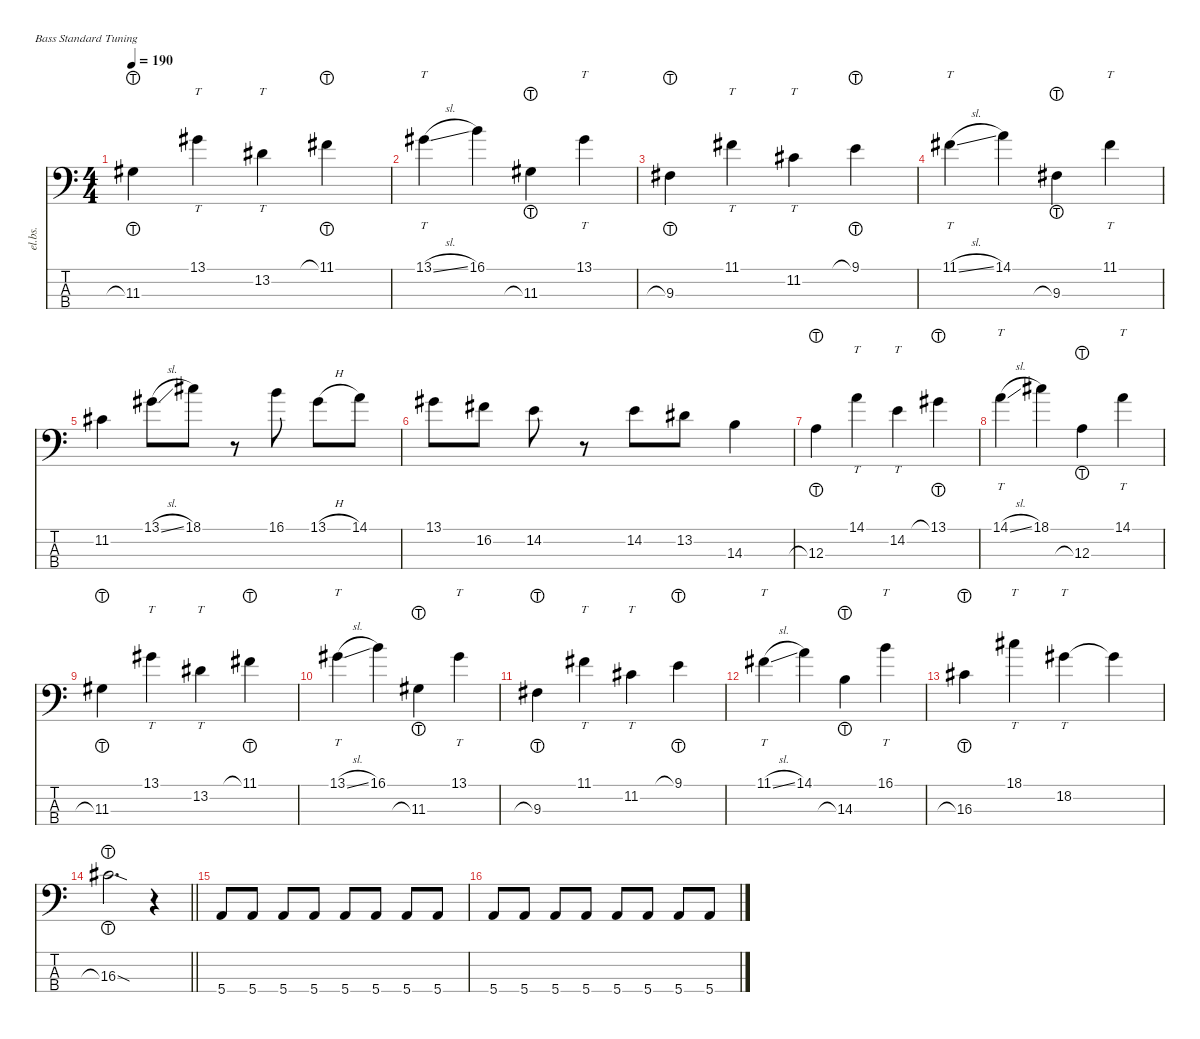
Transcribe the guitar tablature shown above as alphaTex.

\defaultSystemsLayout 4
\hideDynamics
\bracketExtendMode nobrackets
\track ("Electric Bass" "el.bs.") {mute instrument electricbassfinger}
\staff {score tabs}
\tuning (G2 D2 A1 E1)
\ts (4 4)
\tempo 190
\clef f4
\ks c
11.3{lht acc #}.4{dy mf beam Down} 13.1{acc #}.4{tt beam Down} 13.2{acc #}.4{tt beam Down} 11.1{lht acc #}.4{beam Down} |
13.1{sl acc #}.4{tt beam Down} 16.1.4{beam Down} 11.3{lht acc #}.4{beam Down} 13.1{acc #}.4{tt beam Down} |
9.3{lht acc #}.4{beam Down} 11.1{acc #}.4{tt beam Down} 11.2{acc #}.4{tt beam Down} 9.1{lht}.4{beam Down} |
11.1{sl acc #}.4{tt beam Down} 14.1.4{beam Down} 9.3{lht acc #}.4{beam Down} 11.1{acc #}.4{tt beam Down} |
11.2{acc #}.4{beam Down} 13.1{sl acc #}.8{beam Down} 18.1{acc #}.8{beam Down} r.8{beam Down} 16.1.8{beam Down} 13.1{h acc #}.8{beam Down} 14.1.8{beam Down} |
13.1{acc #}.8{beam Down} 16.2{acc #}.8{beam Down} 14.2.8{beam Down} r.8{beam Down} 14.2.8{beam Down} 13.2{acc #}.8{beam Down} 14.3.4{beam Down} |
12.3{lht}.4{beam Down} 14.1.4{tt beam Down} 14.2.4{tt beam Down} 13.1{lht acc #}.4{beam Down} |
14.1{sl}.4{tt beam Down} 18.1{acc #}.4{beam Down} 12.3{lht}.4{beam Down} 14.1.4{tt beam Down} |
11.3{lht acc #}.4{beam Down} 13.1{acc #}.4{tt beam Down} 13.2{acc #}.4{tt beam Down} 11.1{lht acc #}.4{beam Down} |
13.1{sl acc #}.4{tt beam Down} 16.1.4{beam Down} 11.3{lht acc #}.4{beam Down} 13.1{acc #}.4{tt beam Down} |
9.3{lht acc #}.4{beam Down} 11.1{acc #}.4{tt beam Down} 11.2{acc #}.4{tt beam Down} 9.1{lht}.4{beam Down} |
11.1{sl acc #}.4{tt beam Down} 14.1.4{beam Down} 14.3{lht}.4{beam Down} 16.1.4{tt beam Down} |
16.3{lht acc #}.4{beam Down} 18.1{acc #}.4{tt beam Down} 18.2{acc #}.4{tt beam Down} 18.2{t acc #}.4{beam Down} |
\barLineRight lightlight
16.3{sod lht acc #}.2{d beam Down} r.4{beam Down} |
5.4.8{beam Up} 5.4.8{beam Up} 5.4.8{beam Up} 5.4.8{beam Up} 5.4.8{beam Up} 5.4.8{beam Up} 5.4.8{beam Up} 5.4.8{beam Up} |
5.4.8{beam Up} 5.4.8{beam Up} 5.4.8{beam Up} 5.4.8{beam Up} 5.4.8{beam Up} 5.4.8{beam Up} 5.4.8{beam Up} 5.4.8{beam Up}
